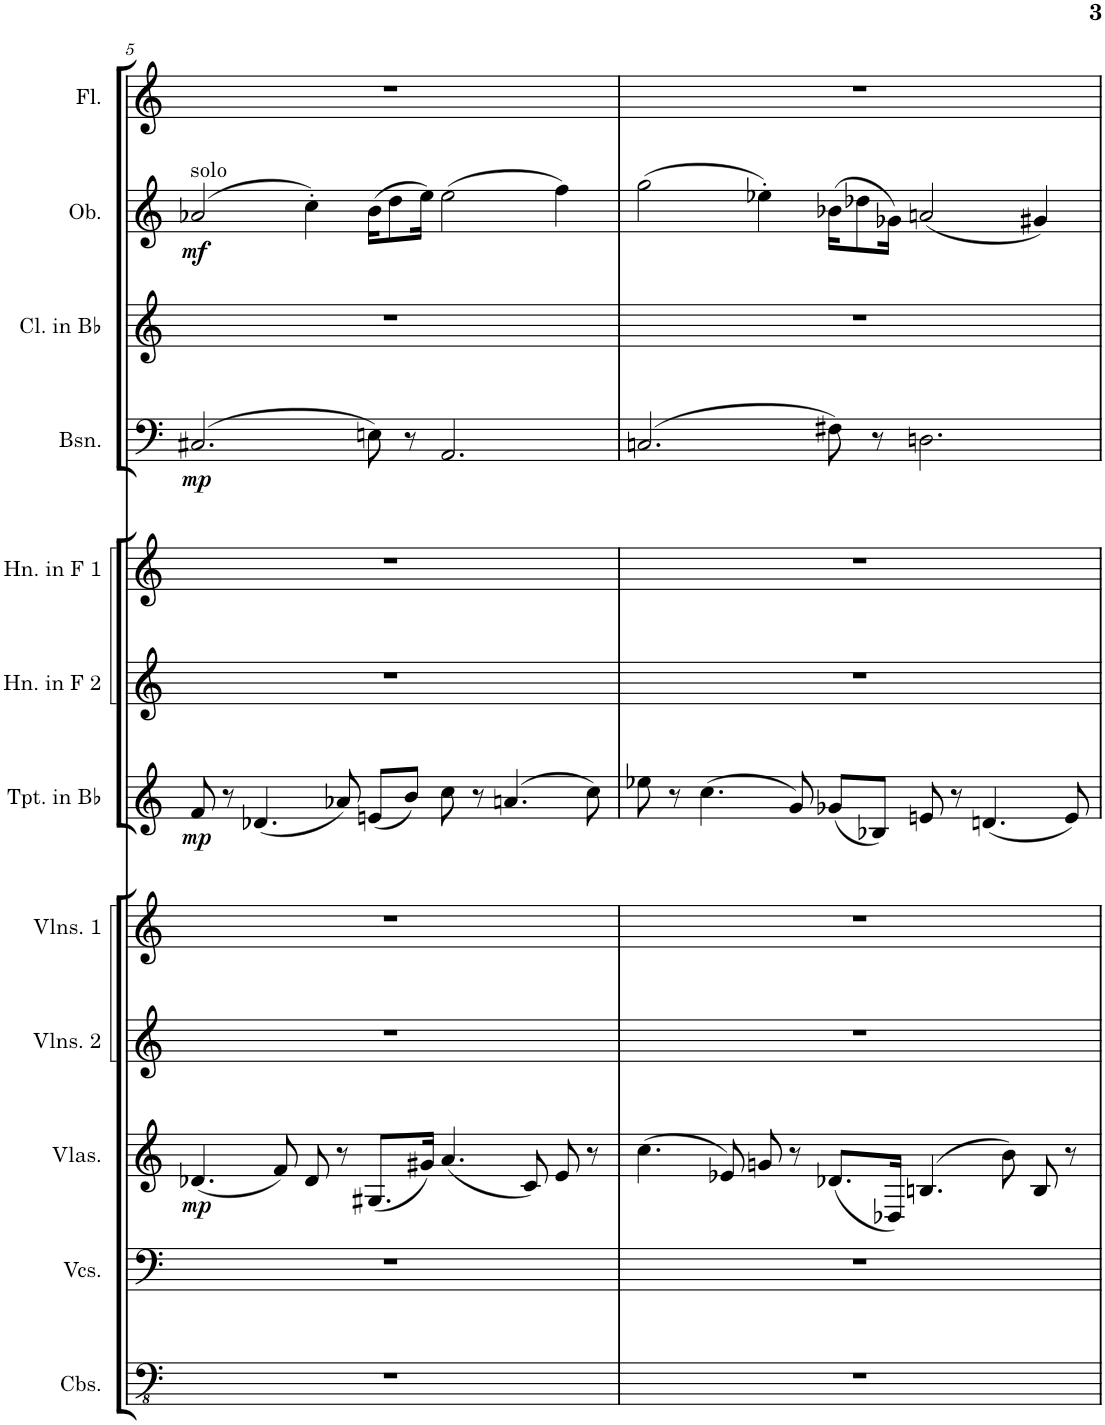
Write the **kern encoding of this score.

**kern	**kern	**kern	**dynam	**kern	**kern	**kern	**dynam	**kern	**kern	**kern	**dynam	**kern	**kern	**dynam	**kern
*part12	*part11	*part10	*part10	*part9	*part8	*part7	*part7	*part6	*part5	*part4	*part4	*part3	*part2	*part2	*part1
*staff12	*staff11	*staff10	*staff10	*staff9	*staff8	*staff7	*staff7	*staff6	*staff5	*staff4	*staff4	*staff3	*staff2	*staff2	*staff1
*I"Contrabasses	*I"Violoncellos	*I"Violas	*	*I"Violins 2	*I"Violins 1	*I"Trumpet in Bb	*	*I"Horn in F 2	*I"Horn in F 1	*I"Bassoon	*	*I"Clarinet in Bb	*I"Oboe	*	*I"Flute
*I'Cbs.	*I'Vcs.	*I'Vlas.	*	*I'Vlns. 2	*I'Vlns. 1	*I'Tpt. in Bb	*	*I'Hn. in F 2	*I'Hn. in F 1	*I'Bsn.	*	*I'Cl. in Bb	*I'Ob.	*	*I'Fl.
!!LO:PB:g=z
*clefFv4	*clefF4	*clefG2	*	*clefG2	*clefG2	*clefG2	*	*clefG2	*clefG2	*clefF4	*	*clefG2	*clefG2	*	*clefG2
*	*	*	*	*	*	*Trd1c2	*	*Trd4c7	*Trd4c7	*	*	*Trd1c2	*	*	*
*k[]	*k[]	*k[]	*	*k[]	*k[]	*k[]	*	*k[]	*k[]	*k[]	*	*k[]	*k[]	*	*k[]
*M7/4	*M7/4	*M7/4	*	*M7/4	*M7/4	*M7/4	*	*M7/4	*M7/4	*M7/4	*	*M7/4	*M7/4	*	*M7/4
=5	=5	=5	=5	=5	=5	=5	=5	=5	=5	=5	=5	=5	=5	=5	=5
!	!	!	!	!	!	!	!	!	!	!	!	!	!LO:TX:a:t=solo	!	!
!	!	!	!LO:DY:b	!	!	!	!LO:DY:b	!	!	!	!LO:DY:b	!	!	!LO:DY:b	!
1..r	1..r	(4.d-X/	mp	1..r	1..r	8f/	mp	1..r	1..r	(2.C#X/	mp	1..r	(2a-X/	mf	1..r
.	.	.	.	.	.	8r	.	.	.	.	.	.	.	.	.
.	.	.	.	.	.	(4.d-X/	.	.	.	.	.	.	.	.	.
.	.	8f/)	.	.	.	.	.	.	.	.	.	.	.	.	.
.	.	8d-/	.	.	.	.	.	.	.	.	.	.	4cc'\)	.	.
.	.	8r	.	.	.	8a-X/)	.	.	.	.	.	.	.	.	.
.	.	(8.G#X/L	.	.	.	(8en/L	.	.	.	8En\)	.	.	(16b\KL	.	.
.	.	.	.	.	.	.	.	.	.	.	.	.	8dd\	.	.
.	.	.	.	.	.	8b/J)	.	.	.	8r	.	.	.	.	.
.	.	16g#X/Jk)	.	.	.	.	.	.	.	.	.	.	16ee\Jk)	.	.
.	.	(4.a/	.	.	.	8cc\	.	.	.	2.AA/	.	.	(2ee\	.	.
.	.	.	.	.	.	8r	.	.	.	.	.	.	.	.	.
.	.	.	.	.	.	(4.an/	.	.	.	.	.	.	.	.	.
.	.	8c/)	.	.	.	.	.	.	.	.	.	.	.	.	.
.	.	8e/	.	.	.	.	.	.	.	.	.	.	4ff\)	.	.
.	.	8r	.	.	.	8cc\)	.	.	.	.	.	.	.	.	.
=6	=6	=6	=6	=6	=6	=6	=6	=6	=6	=6	=6	=6	=6	=6	=6
1..r	1..r	(4.cc\	.	1..r	1..r	8ee-X\	.	1..r	1..r	(2.Cn/	.	1..r	(2gg\	.	1..r
.	.	.	.	.	.	8r	.	.	.	.	.	.	.	.	.
.	.	.	.	.	.	(4.cc\	.	.	.	.	.	.	.	.	.
.	.	8e-X/)	.	.	.	.	.	.	.	.	.	.	.	.	.
.	.	8gn/	.	.	.	.	.	.	.	.	.	.	4ee-X'\)	.	.
.	.	8r	.	.	.	8g/)	.	.	.	.	.	.	.	.	.
.	.	(8.d-X/L	.	.	.	(8g-X/L	.	.	.	8F#X\)	.	.	(16b-X\KL	.	.
.	.	.	.	.	.	.	.	.	.	.	.	.	8dd-X\	.	.
.	.	.	.	.	.	8B-X/J)	.	.	.	8r	.	.	.	.	.
.	.	16D-X/Jk)	.	.	.	.	.	.	.	.	.	.	16g-X\Jk)	.	.
.	.	(4.Bn/	.	.	.	8en/	.	.	.	2.Dn\	.	.	(2an/	.	.
.	.	.	.	.	.	8r	.	.	.	.	.	.	.	.	.
.	.	.	.	.	.	(4.dn/	.	.	.	.	.	.	.	.	.
.	.	8b\)	.	.	.	.	.	.	.	.	.	.	.	.	.
.	.	8B/	.	.	.	.	.	.	.	.	.	.	4g#X/)	.	.
.	.	8r	.	.	.	8e/)	.	.	.	.	.	.	.	.	.
=	=	=	=	=	=	=	=	=	=	=	=	=	=	=	=
*-	*-	*-	*-	*-	*-	*-	*-	*-	*-	*-	*-	*-	*-	*-	*-
